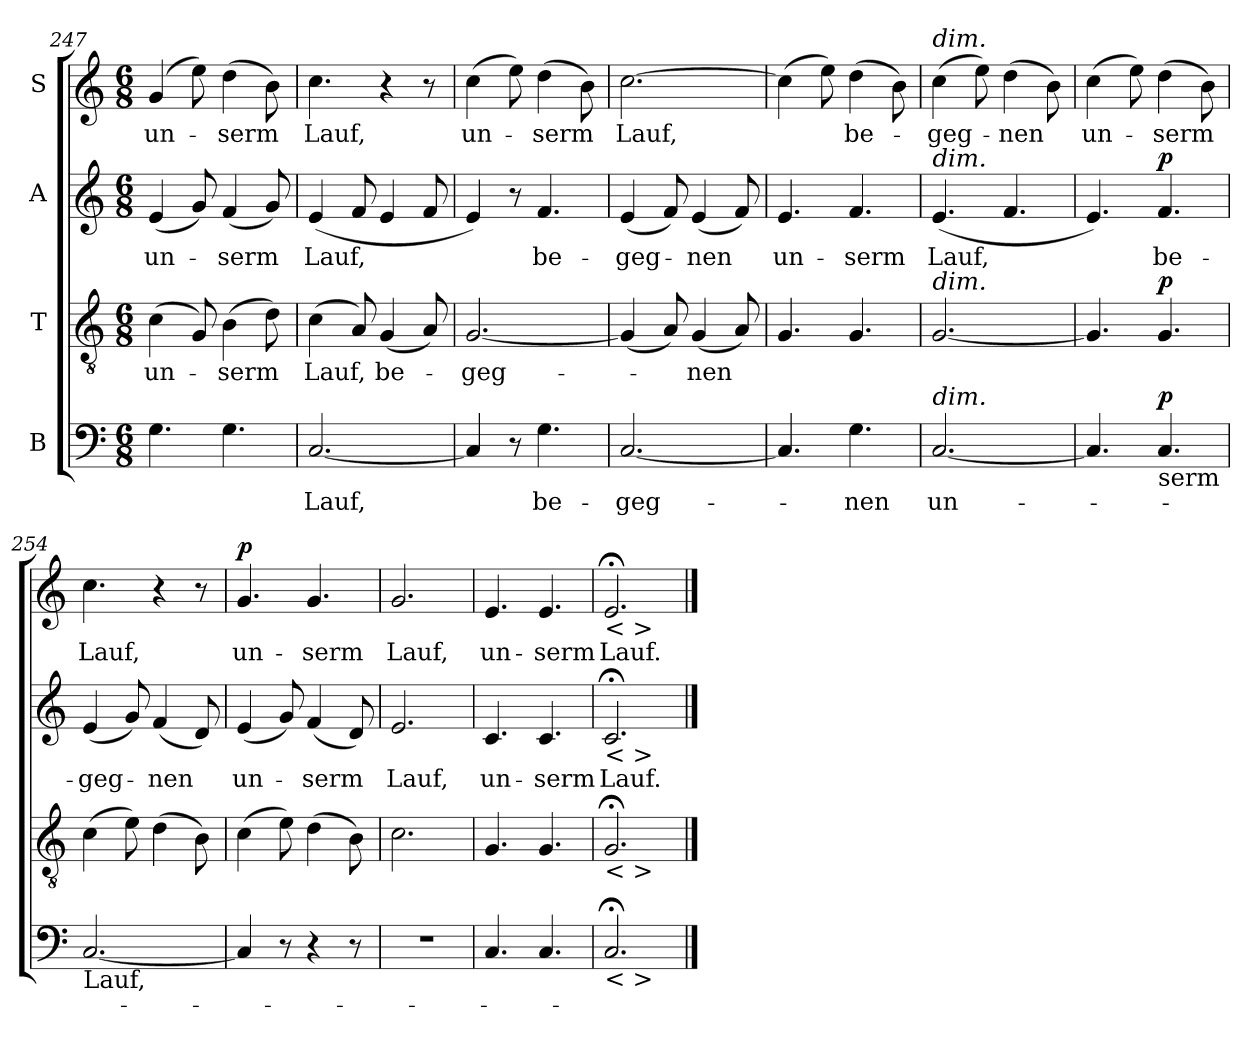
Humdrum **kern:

**kern	**text	**dynam	**kern	**text	**dynam	**kern	**text	**dynam	**kern	**text	**dynam
*part4	*part4	*part4	*part3	*part3	*part3	*part2	*part2	*part2	*part1	*part1	*part1
*staff4	*staff4	*staff4	*staff3	*staff3	*staff3	*staff2	*staff2	*staff2	*staff1	*staff1	*staff1
*I"B	*	*	*I"T	*	*	*I"A	*	*	*I"S	*	*
!!LO:LB:g=z
*clefF4	*	*	*clefGv2	*	*	*clefG2	*	*	*clefG2	*	*
*k[]	*	*	*k[]	*	*	*k[]	*	*	*k[]	*	*
*M6/8	*	*	*M6/8	*	*	*M6/8	*	*	*M6/8	*	*
=247	=247	=247	=247	=247	=247	=247	=247	=247	=247	=247	=247
4.G\	.	.	(4c\	un-	.	(>4e/	un-	.	(4g/	un-	.
.	.	.	8G/)	.	.	8g/)	.	.	8ee\)	.	.
4.G\	.	.	(4B\	-serm	.	(>4f/	-serm	.	(4dd\	-serm	.
.	.	.	8d\)	.	.	8g/)	.	.	8b\)	.	.
=248	=248	=248	=248	=248	=248	=248	=248	=248	=248	=248	=248
[2.C/	Lauf,	.	(4c\	Lauf,	.	(4e/	Lauf,	.	4.cc\	Lauf,	.
.	.	.	8A/)	.	.	8f/	.	.	.	.	.
.	.	.	(4G/	be-	.	4e/	.	.	4r	.	.
.	.	.	8A/)	.	.	8f/	.	.	8r	.	.
=249	=249	=249	=249	=249	=249	=249	=249	=249	=249	=249	=249
4C/]	.	.	[2.G/	­geg-	.	4e/)	.	.	(4cc\	un-	.
8r	.	.	.	.	.	8r	.	.	8ee\)	.	.
4.G\	be-	.	.	.	.	4.f/	be-	.	(4dd\	-serm	.
.	.	.	.	.	.	.	.	.	8b\)	.	.
=250	=250	=250	=250	=250	=250	=250	=250	=250	=250	=250	=250
[2.C/	-geg-	.	(4G/]	.	.	(>4e/	-geg-	.	[2.cc\	Lauf,	.
.	.	.	8A/)	.	.	8f/)	.	.	.	.	.
.	.	.	(4G/	-nen	.	(>4e/	-nen	.	.	.	.
.	.	.	8A/)	.	.	8f/)	.	.	.	.	.
=251	=251	=251	=251	=251	=251	=251	=251	=251	=251	=251	=251
4.C/]	.	.	4.G/	.	.	4.e/	un-	.	(4cc\]	.	.
.	.	.	.	.	.	.	.	.	8ee\)	.	.
4.G\	-nen	.	4.G/	.	.	4.f/	-serm	.	(4dd\	be-	.
.	.	.	.	.	.	.	.	.	8b\)	.	.
=252	=252	=252	=252	=252	=252	=252	=252	=252	=252	=252	=252
!	!	!	!	!	!	!	!	!	!LO:TX:a:i:t=dim.	!	!
!	!	!	!	!	!	!LO:TX:a:i:t=dim.	!	!	!	!	!
!	!	!	!LO:TX:a:i:t=dim.	!	!	!	!	!	!	!	!
!LO:TX:a:i:t=dim.	!	!	!	!	!	!	!	!	!	!	!
[2.C/	un -	.	[2.G/	.	.	(>4.e/	Lauf,	.	(4cc\	­geg-	.
.	.	.	.	.	.	.	.	.	8ee\)	.	.
.	.	.	.	.	.	4.f/	.	.	(4dd\	-nen	.
.	.	.	.	.	.	.	.	.	8b\)	.	.
!!LO:LB:g=z
=253	=253	=253	=253	=253	=253	=253	=253	=253	=253	=253	=253
4.C/]	.	.	4.G/]	.	.	4.e/)	.	.	(4cc\	un-	.
.	.	.	.	.	.	.	.	.	8ee\)	.	.
!LO:TX:b:t=serm	!	!	!	!	!	!	!	!	!	!	!
!	!	!LO:DY:a	!	!	!LO:DY:a	!	!	!LO:DY:a	!	!	!
4.C/	.	p	4.G/	.	p	4.f/	be-	p	(4dd\	-serm	.
.	.	.	.	.	.	.	.	.	8b\)	.	.
=254	=254	=254	=254	=254	=254	=254	=254	=254	=254	=254	=254
!LO:TX:b:t=Lauf,	!	!	!	!	!	!	!	!	!	!	!
[2.C/	.	.	(4c\	.	.	(>4e/	-geg-	.	4.cc\	Lauf,	.
.	.	.	8e\)	.	.	8g/)	.	.	.	.	.
.	.	.	(4d\	.	.	(>4f/	-nen	.	4r	.	.
.	.	.	8B\)	.	.	8d/)	.	.	8r	.	.
=255	=255	=255	=255	=255	=255	=255	=255	=255	=255	=255	=255
!	!	!	!	!	!	!	!	!	!	!	!LO:DY:a
4C/]	.	.	(4c\	.	.	(>4e/	un-	.	4.g/	un-	p
8r	.	.	8e\)	.	.	8g/)	.	.	.	.	.
4r	.	.	(4d\	.	.	(>4f/	-serm	.	4.g/	-serm	.
8r	.	.	8B\)	.	.	8d/)	.	.	.	.	.
=256	=256	=256	=256	=256	=256	=256	=256	=256	=256	=256	=256
2.r	.	.	2.c\	.	.	2.e/	Lauf,	.	2.g/	Lauf,	.
=257	=257	=257	=257	=257	=257	=257	=257	=257	=257	=257	=257
4.C/	.	.	4.G/	.	.	4.c/	un-	.	4.e/	un-	.
4.C/	.	.	4.G/	.	.	4.c/	-serm	.	4.e/	-serm	.
=258	=258	=258	=258	=258	=258	=258	=258	=258	=258	=258	=258
!	!	!	!	!	!	!	!	!	!LO:TX:b:i:t=< >	!	!
!	!	!	!	!	!	!LO:TX:b:i:t=< >	!	!	!	!	!
!	!	!	!LO:TX:b:i:t=< >	!	!	!	!	!	!	!	!
!LO:TX:b:i:t=< >	!	!	!	!	!	!	!	!	!	!	!
2.C;</	.	.	2.G;</	.	.	2.c;</	Lauf.	.	2.e;</	Lauf.	.
==	==	==	==	==	==	==	==	==	==	==	==
*-	*-	*-	*-	*-	*-	*-	*-	*-	*-	*-	*-
